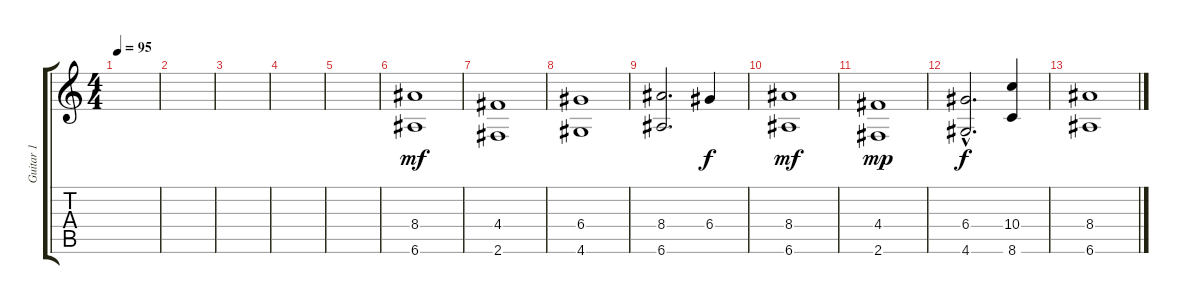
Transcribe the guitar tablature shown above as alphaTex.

\track ("Guitar 1" "Guitar 1") {instrument distortionguitar}
\staff {score tabs}
\tuning (E4 B3 G3 D3 A2 E2) {hide}
\ts (4 4)
\tempo 95
\clef g2
\ks c
|
|
|
|
|
(8.4 6.6).1{dy mf} |
(4.4 2.6).1 |
(6.4 4.6).1 |
(8.4 6.6).2{d} 6.4.4{dy f} |
(8.4 6.6).1{dy mf} |
(4.4 2.6).1{dy mp} |
(6.4{hac} 4.6{hac}).2{d dy f} (10.4 8.6).4 |
(8.4 6.6).1
